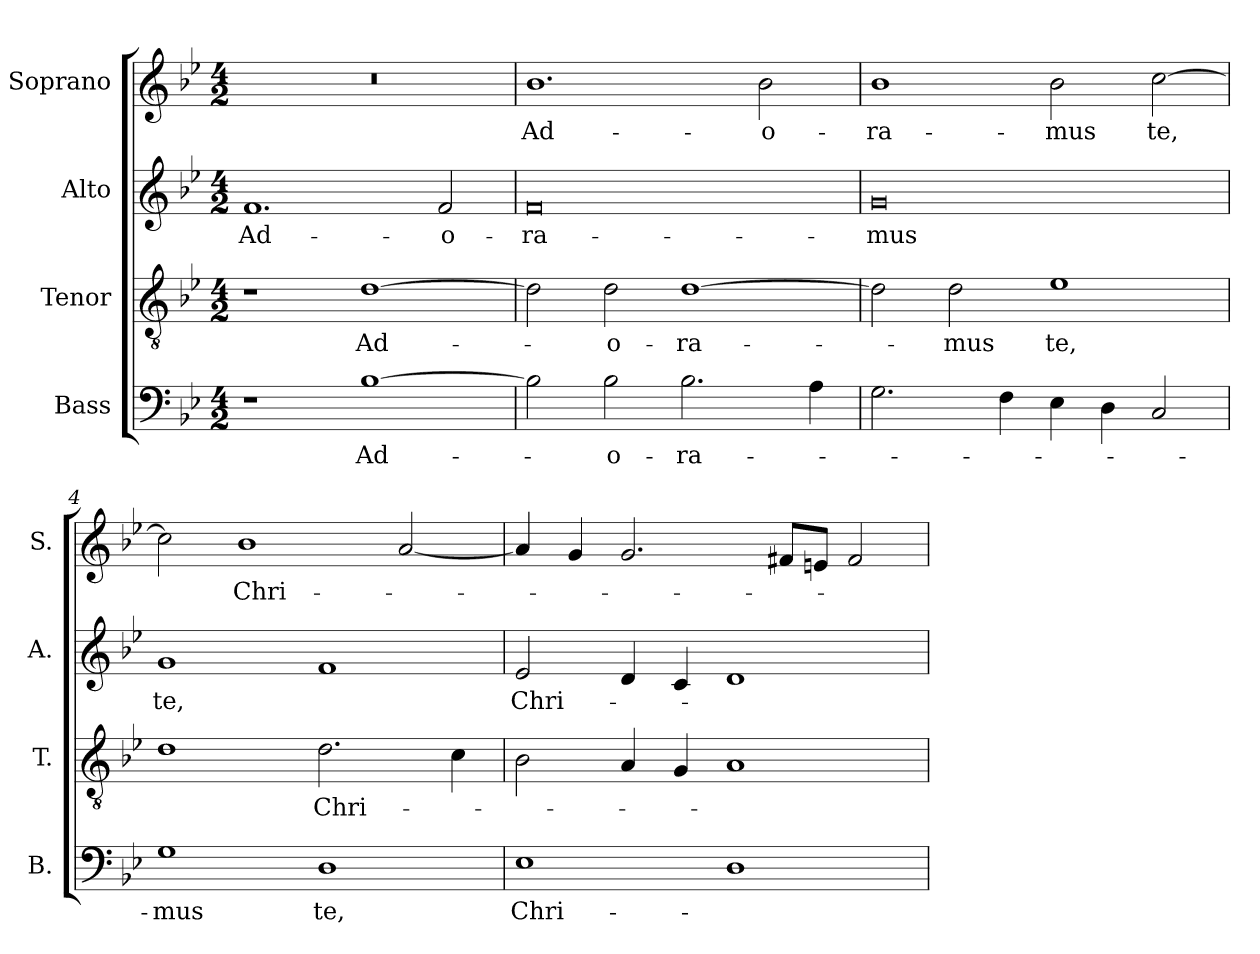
**kern	**text	**kern	**text	**kern	**text	**kern	**text
*part4	*part4	*part3	*part3	*part2	*part2	*part1	*part1
*staff4	*staff4	*staff3	*staff3	*staff2	*staff2	*staff1	*staff1
*I"Bass	*	*I"Tenor	*	*I"Alto	*	*I"Soprano	*
*I'B.	*	*I'T.	*	*I'A.	*	*I'S.	*
!!LO:PB:g=z
*clefF4	*	*clefGv2	*	*clefG2	*	*clefG2	*
*	*	*ITrd7c12	*	*	*	*	*
*k[b-e-]	*	*k[b-e-]	*	*k[b-e-]	*	*k[b-e-]	*
*B-:	*	*B-:	*	*B-:	*	*B-:	*
*M4/2	*	*M4/2	*	*M4/2	*	*M4/2	*
*MM160	*	*MM160	*	*MM160	*	*MM160	*
=1	=1	=1	=1	=1	=1	=1	=1
!	!	!	!	!	!LO:LY:b:color=#000000	!LO:N:vis=1	!
1r	.	1r	.	1.fi	Ad-	0r	.
!	!LO:LY:b:color=#000000	!	!	!	!	!	!
!	!	!	!LO:LY:b:color=#000000	!	!	!	!
[1B-i	Ad-	[1Di	Ad-	.	.	.	.
!	!	!	!	!	!LO:LY:b:color=#000000	!	!
.	.	.	.	2fi/	-o-	.	.
=2	=2	=2	=2	=2	=2	=2	=2
!	!	!	!	!	!LO:LY:b:color=#000000	!	!
!	!	!	!	!	!	!	!LO:LY:b:color=#000000
2B-i\]	.	2Di\]	.	0fi	-ra-	1.b-i	Ad-
!	!LO:LY:b:color=#000000	!	!	!	!	!	!
!	!	!	!LO:LY:b:color=#000000	!	!	!	!
2B-i\	-o-	2Di\	-o-	.	.	.	.
!	!LO:LY:b:color=#000000	!	!	!	!	!	!
!	!	!	!LO:LY:b:color=#000000	!	!	!	!
2.B-i\	-ra-	[1Di	-ra-	.	.	.	.
!	!	!	!	!	!	!	!LO:LY:b:color=#000000
.	.	.	.	.	.	2b-i\	-o-
4Ai\	.	.	.	.	.	.	.
=3	=3	=3	=3	=3	=3	=3	=3
!	!	!	!	!	!LO:LY:b:color=#000000	!	!
!	!	!	!	!	!	!	!LO:LY:b:color=#000000
2.Gi\	.	2Di\]	.	0gi	-mus	1b-i	-ra-
!	!	!	!LO:LY:b:color=#000000	!	!	!	!
.	.	2Di\	-mus	.	.	.	.
4Fi\	.	.	.	.	.	.	.
!	!	!	!LO:LY:b:color=#000000	!	!	!	!
!	!	!	!	!	!	!	!LO:LY:b:color=#000000
4E-i\	.	1E-i	te,	.	.	2b-i\	-mus
4Di\	.	.	.	.	.	.	.
!	!	!	!	!	!	!	!LO:LY:b:color=#000000
2Ci/	.	.	.	.	.	[2cci\	te,
=4	=4	=4	=4	=4	=4	=4	=4
!	!LO:LY:b:color=#000000	!	!	!	!	!	!
!	!	!	!	!	!LO:LY:b:color=#000000	!	!
1Gi	-mus	1Di	.	1gi	te,	2cci\]	.
!	!	!	!	!	!	!	!LO:LY:b:color=#000000
.	.	.	.	.	.	1b-i	Chri-
!	!LO:LY:b:color=#000000	!	!	!	!	!	!
!	!	!	!LO:LY:b:color=#000000	!	!	!	!
1Di	te,	2.Di\	Chri-	1fi	.	.	.
.	.	.	.	.	.	[2ai/	.
.	.	4Ci\	.	.	.	.	.
=5	=5	=5	=5	=5	=5	=5	=5
!	!LO:LY:b:color=#000000	!	!	!	!	!	!
!	!	!	!	!	!LO:LY:b:color=#000000	!	!
1E-i	Chri-	2BB-i\	.	2e-i/	Chri-	4ai/]	.
.	.	.	.	.	.	4gi/	.
.	.	4AAi/	.	4di/	.	2.gi/	.
.	.	4GGi/	.	4ci/	.	.	.
1Di	.	1AAi	.	1di	.	.	.
.	.	.	.	.	.	8f#Xi/L	.
.	.	.	.	.	.	8eni/J	.
.	.	.	.	.	.	2f#i/	.
=	=	=	=	=	=	=	=
*-	*-	*-	*-	*-	*-	*-	*-
